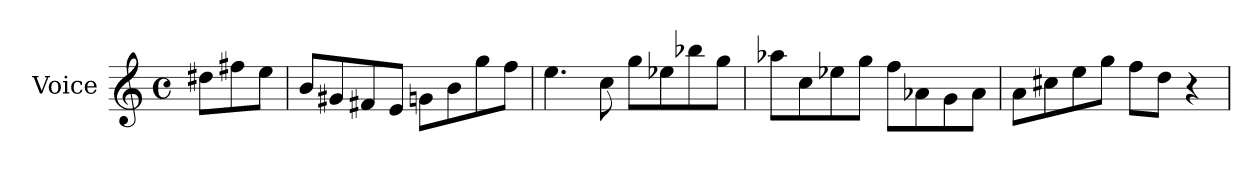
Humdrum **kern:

**kern
*part1
*staff1
*I"Voice
*I'Voice
*clefG2
*M4/4
*met(c)
=
8dd#X\L
8ff#X\
8ee\J
=1
8b/L
8g#X/
8f#X/
8e/J
8gn\L
8b\
8gg\
8ff\J
=2
4.ee\
8cc\
8gg\L
8ee-X\
8bb-X\
8gg\J
=3
8aa-X\L
8cc\
8ee-X\
8gg\J
8ff\L
8a-X\
8g\
8a-\J
=4
8a\L
8cc#X\
8ee\
8gg\J
8ff\L
8dd\J
4r
=
*-
